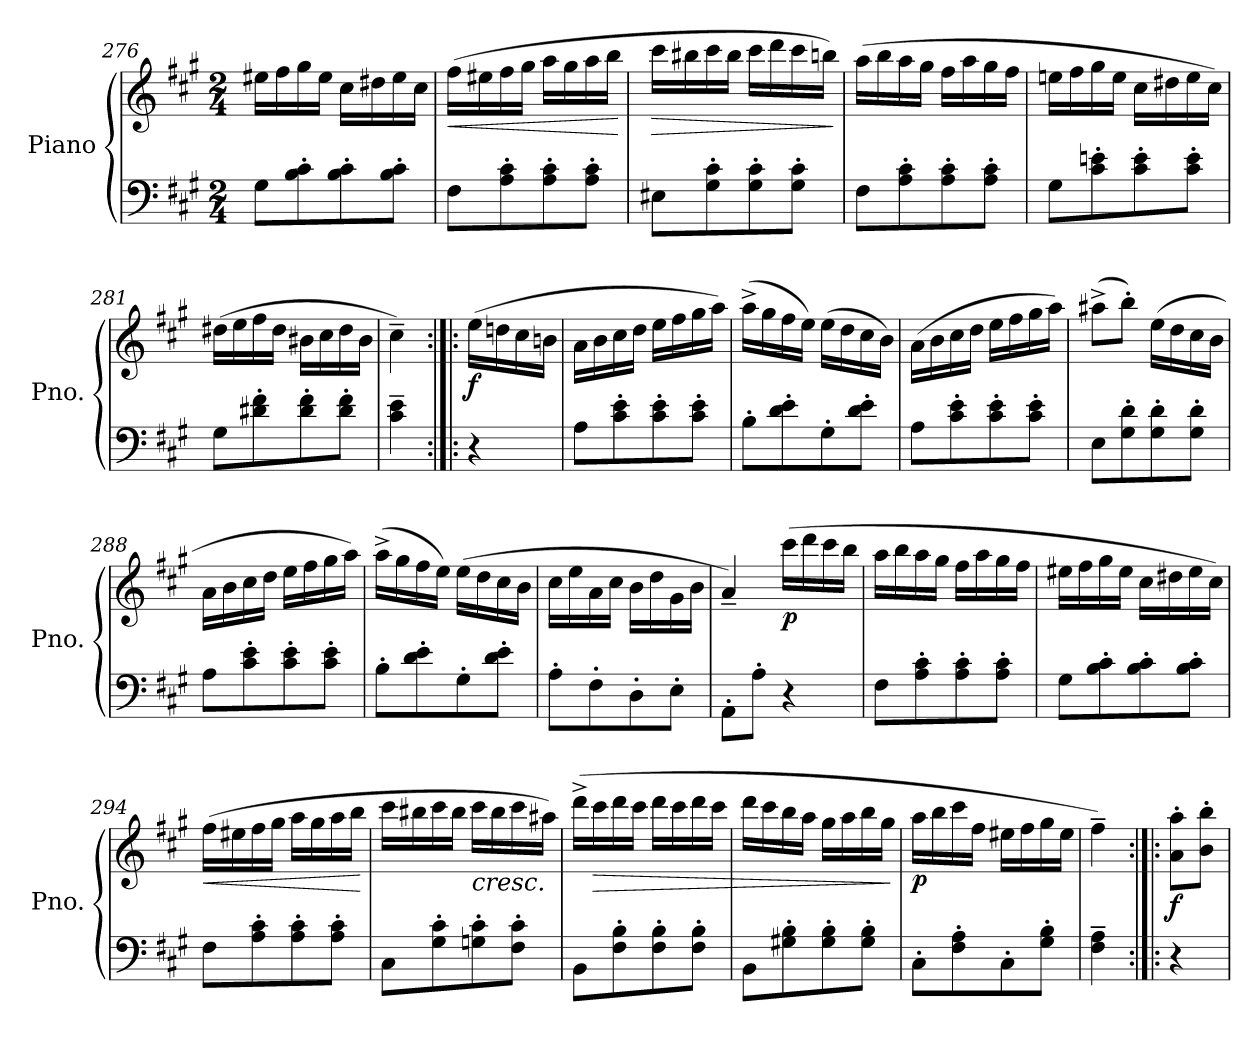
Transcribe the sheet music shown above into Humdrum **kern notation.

**kern	**kern	**dynam
*part1	*part1	*part1
*staff2	*staff1	*staff1/2
*I"Piano	*	*
*I'Pno.	*	*
*clefF4	*clefG2	*
*k[f#c#g#]	*k[f#c#g#]	*
*M2/4	*M2/4	*
=276	=276	=276
8G#\L	16ee#X\LL	.
.	16ff#\	.
8B\' 8c#\'	16gg#\	.
.	16ee#\JJ	.
8B\' 8c#\'	16cc#\LL	.
.	16dd#X\	.
8B\' 8c#\'J	16ee#\	.
.	16cc#\JJ	.
=277	=277	=277
!	!	!LO:HP:b
8F#\L	(>16ff#\LL	<
.	16ee#X\	.
8A\' 8c#\'	16ff#\	.
.	16gg#\JJ	.
8A\' 8c#\'	16aa\LL	.
.	16gg#\	.
8A\' 8c#\'J	16aa\	.
.	16bb\JJ	.
.	.	[
=278	=278	=278
!	!	!LO:HP:b
8E#X\L	16ccc#\LL	>
.	16bb#X\	.
8G#\' 8c#\'	16ccc#\	.
.	16bb#\JJ	.
8G#\' 8c#\'	16ccc#\LL	.
.	16ddd\	.
8G#\' 8c#\'J	16ccc#\	.
.	16bbn\JJ)	.
.	.	]
!!LO:PB:g=z
=279	=279	=279
8F#\L	(>16aa\LL	.
.	16bb\	.
8A\' 8c#\'	16aa\	.
.	16gg#\JJ	.
8A\' 8c#\'	16ff#\LL	.
.	16aa\	.
8A\' 8c#\'J	16gg#\	.
.	16ff#\JJ	.
=280	=280	=280
8G#\L	16een\LL	.
.	16ff#\	.
8c#\' 8en\'	16gg#\	.
.	16ee\JJ	.
8c#\' 8e\'	16cc#\LL	.
.	16dd#X\	.
8c#\' 8e\'J	16ee\	.
.	16cc#\JJ)	.
=281	=281	=281
8G#\L	(>16dd#X\LL	.
.	16ee\	.
8d#X\' 8f#\'	16ff#\	.
.	16dd#\JJ	.
8d#\' 8f#\'	16b#X\LL	.
.	16cc#\	.
8d#\' 8f#\'J	16dd#\	.
.	16b#\JJ	.
=282	=282	=282
4c#\~ 4e\~	4cc#~\)	.
=283:|!|:	=283:|!|:	=283:|!|:
!	!	!LO:DY:b
4r	(>16ee\LL	f
.	16ddn\	.
.	16cc#\	.
.	16bn\JJ	.
=284	=284	=284
8A\L	16a\LL	.
.	16b\	.
8c#\' 8e\'	16cc#\	.
.	16dd\JJ	.
8c#\' 8e\'	16ee\LL	.
.	16ff#\	.
8c#\' 8e\'J	16gg#\	.
.	16aa\JJ)	.
!!LO:LB:g=z
=285	=285	=285
8B'\L	(>16aa^\LL	.
.	16gg#\	.
8d\' 8e\'	16ff#\	.
.	16ee\JJ)	.
8G#'\	(>16ee\LL	.
.	16dd\	.
8d\' 8e\'J	16cc#\	.
.	16b\JJ)	.
=286	=286	=286
8A\L	(>16a\LL	.
.	16b\	.
8c#\' 8e\'	16cc#\	.
.	16dd\JJ	.
8c#\' 8e\'	16ee\LL	.
.	16ff#\	.
8c#\' 8e\'J	16gg#\	.
.	16aa\JJ)	.
=287	=287	=287
8E\L	(>8aa#X^\L	.
8G#\' 8d\'	8bb'\J)	.
8G#\' 8d\'	(>16ee\LL	.
.	16dd\	.
8G#\' 8d\'J	16cc#\	.
.	16b\JJ	.
=288	=288	=288
8A\L	16a\LL	.
.	16b\	.
8c#\' 8e\'	16cc#\	.
.	16dd\JJ	.
8c#\' 8e\'	16ee\LL	.
.	16ff#\	.
8c#\' 8e\'J	16gg#\	.
.	16aa\JJ)	.
=289	=289	=289
8B'\L	(>16aa^\LL	.
.	16gg#\	.
8d\' 8e\'	16ff#\	.
.	16ee\JJ)	.
8G#'\	(>16ee\LL	.
.	16dd\	.
8d\' 8e\'J	16cc#\	.
.	16b\JJ	.
=290	=290	=290
8A'\L	16cc#\LL	.
.	16ee\	.
8F#'\	16a\	.
.	16cc#\JJ	.
8D'\	16b\LL	.
.	16dd\	.
8E'\J	16g#\	.
.	16b\JJ	.
!!LO:LB:g=z
=291	=291	=291
8AA'\L	4a~/)	.
8A'\J	.	.
!	!	!LO:DY:b
4r	(>16ccc#\LL	p
.	16ddd\	.
.	16ccc#\	.
.	16bb\JJ	.
=292	=292	=292
8F#\L	16aa\LL	.
.	16bb\	.
8A\' 8c#\'	16aa\	.
.	16gg#\JJ	.
8A\' 8c#\'	16ff#\LL	.
.	16aa\	.
8A\' 8c#\'J	16gg#\	.
.	16ff#\JJ	.
=293	=293	=293
8G#\L	16ee#X\LL	.
.	16ff#\	.
8B\' 8c#\'	16gg#\	.
.	16ee#\JJ	.
8B\' 8c#\'	16cc#\LL	.
.	16dd#X\	.
8B\' 8c#\'J	16ee#\	.
.	16cc#\JJ)	.
=294	=294	=294
!	!	!LO:HP:b
8F#\L	(>16ff#\LL	<
.	16ee#X\	.
8A\' 8c#\'	16ff#\	.
.	16gg#\JJ	.
8A\' 8c#\'	16aa\LL	.
.	16gg#\	.
8A\' 8c#\'J	16aa\	.
.	16bb\JJ	.
.	.	[
=295	=295	=295
8C#\L	16ccc#\LL	.
.	16bb#X\	.
8G#\' 8c#\'	16ccc#\	.
.	16bb#\JJ	.
!	!LO:TX:b:i:t=cresc.	!
8Gn\' 8c#\'	16ccc#\LL	.
.	16bb#\	.
8F#\' 8c#\'J	16ccc#\	.
.	16aa#X\JJ)	.
!!LO:LB:g=z
=296	=296	=296
8BB\L	(>16ddd^>\LL	.
!	!	!LO:HP:b
.	16ccc#\	>
8F#\' 8B\'	16ddd\	.
.	16ccc#\JJ	.
8F#\' 8B\'	16ddd\LL	.
.	16ccc#\	.
8F#\' 8B\'J	16ddd\	.
.	16ccc#\JJ	.
=297	=297	=297
8BB\L	16ddd\LL	.
.	16ccc#\	.
8G#X\' 8B\'	16bb\	.
.	16aa\JJ	.
8G#\' 8B\'	16gg#\LL	.
.	16aa\	.
8G#\' 8B\'J	16bb\	.
.	16gg#\JJ	.
.	.	]
=298	=298	=298
!	!	!LO:DY:b
8C#'\L	16aa\LL	p
.	16bb\	.
8F#\' 8A\'	16ccc#\	.
.	16ff#\JJ	.
8C#'\	16ee#X\LL	.
.	16ff#\	.
8G#\' 8B\'J	16gg#\	.
.	16ee#\JJ	.
=299	=299	=299
4F#\~ 4A\~	4ff#~\)	.
=300:|!|:	=300:|!|:	=300:|!|:
!	!	!LO:DY:b
4r	8a\' 8aa\'L	f
.	8b\' 8bb\'J	.
=	=	=
*-	*-	*-
